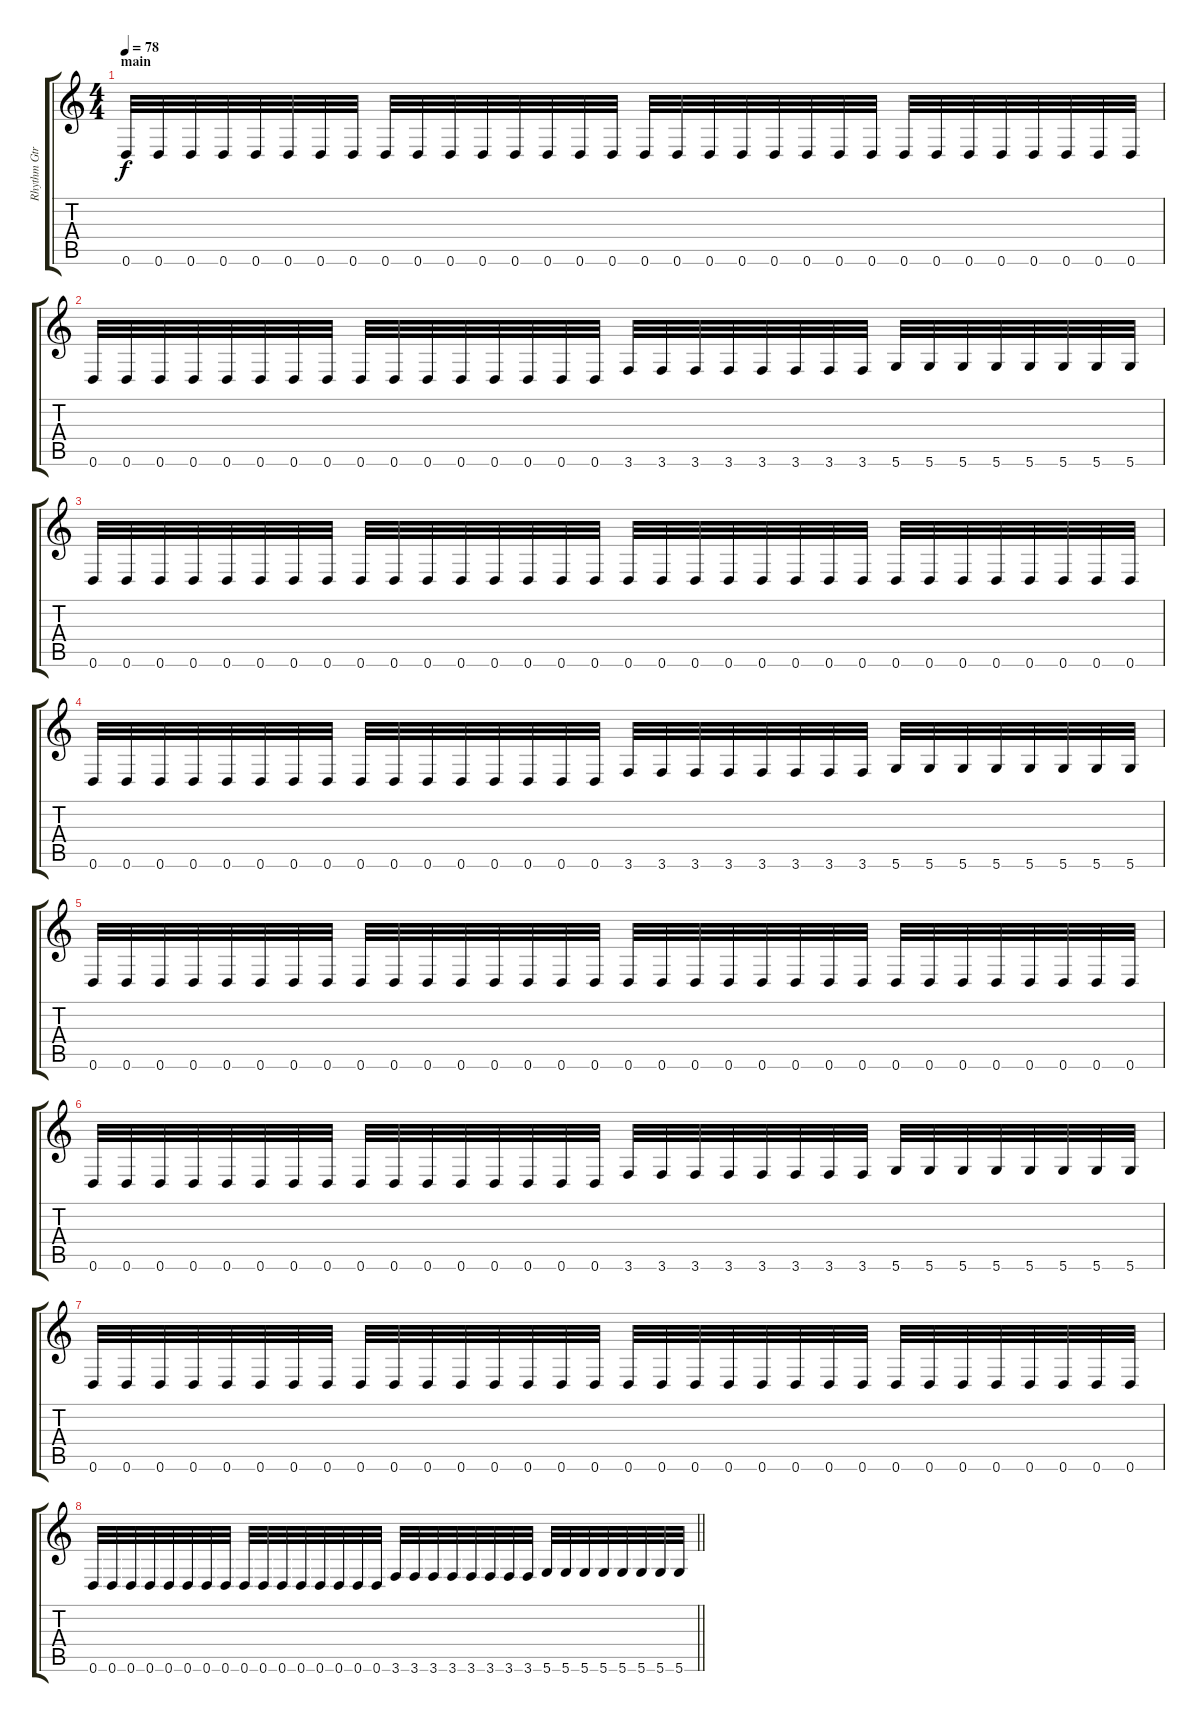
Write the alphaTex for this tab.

\track ("Rhythm Gtr" "Rhythm Gtr") {instrument distortionguitar}
\staff {score tabs}
\tuning (D4 A3 F3 C3 G2 D2) {hide}
\ts (4 4)
\section ("" "main")
\tempo 78
\clef g2
\ks c
0.6.32{dy f} 0.6.32 0.6.32 0.6.32 0.6.32 0.6.32 0.6.32 0.6.32 0.6.32 0.6.32 0.6.32 0.6.32 0.6.32 0.6.32 0.6.32 0.6.32 0.6.32 0.6.32 0.6.32 0.6.32 0.6.32 0.6.32 0.6.32 0.6.32 0.6.32 0.6.32 0.6.32 0.6.32 0.6.32 0.6.32 0.6.32 0.6.32 |
0.6.32 0.6.32 0.6.32 0.6.32 0.6.32 0.6.32 0.6.32 0.6.32 0.6.32 0.6.32 0.6.32 0.6.32 0.6.32 0.6.32 0.6.32 0.6.32 3.6.32 3.6.32 3.6.32 3.6.32 3.6.32 3.6.32 3.6.32 3.6.32 5.6.32 5.6.32 5.6.32 5.6.32 5.6.32 5.6.32 5.6.32 5.6.32 |
0.6.32 0.6.32 0.6.32 0.6.32 0.6.32 0.6.32 0.6.32 0.6.32 0.6.32 0.6.32 0.6.32 0.6.32 0.6.32 0.6.32 0.6.32 0.6.32 0.6.32 0.6.32 0.6.32 0.6.32 0.6.32 0.6.32 0.6.32 0.6.32 0.6.32 0.6.32 0.6.32 0.6.32 0.6.32 0.6.32 0.6.32 0.6.32 |
0.6.32 0.6.32 0.6.32 0.6.32 0.6.32 0.6.32 0.6.32 0.6.32 0.6.32 0.6.32 0.6.32 0.6.32 0.6.32 0.6.32 0.6.32 0.6.32 3.6.32 3.6.32 3.6.32 3.6.32 3.6.32 3.6.32 3.6.32 3.6.32 5.6.32 5.6.32 5.6.32 5.6.32 5.6.32 5.6.32 5.6.32 5.6.32 |
0.6.32 0.6.32 0.6.32 0.6.32 0.6.32 0.6.32 0.6.32 0.6.32 0.6.32 0.6.32 0.6.32 0.6.32 0.6.32 0.6.32 0.6.32 0.6.32 0.6.32 0.6.32 0.6.32 0.6.32 0.6.32 0.6.32 0.6.32 0.6.32 0.6.32 0.6.32 0.6.32 0.6.32 0.6.32 0.6.32 0.6.32 0.6.32 |
0.6.32 0.6.32 0.6.32 0.6.32 0.6.32 0.6.32 0.6.32 0.6.32 0.6.32 0.6.32 0.6.32 0.6.32 0.6.32 0.6.32 0.6.32 0.6.32 3.6.32 3.6.32 3.6.32 3.6.32 3.6.32 3.6.32 3.6.32 3.6.32 5.6.32 5.6.32 5.6.32 5.6.32 5.6.32 5.6.32 5.6.32 5.6.32 |
0.6.32 0.6.32 0.6.32 0.6.32 0.6.32 0.6.32 0.6.32 0.6.32 0.6.32 0.6.32 0.6.32 0.6.32 0.6.32 0.6.32 0.6.32 0.6.32 0.6.32 0.6.32 0.6.32 0.6.32 0.6.32 0.6.32 0.6.32 0.6.32 0.6.32 0.6.32 0.6.32 0.6.32 0.6.32 0.6.32 0.6.32 0.6.32 |
\barLineRight lightlight
0.6.32 0.6.32 0.6.32 0.6.32 0.6.32 0.6.32 0.6.32 0.6.32 0.6.32 0.6.32 0.6.32 0.6.32 0.6.32 0.6.32 0.6.32 0.6.32 3.6.32 3.6.32 3.6.32 3.6.32 3.6.32 3.6.32 3.6.32 3.6.32 5.6.32 5.6.32 5.6.32 5.6.32 5.6.32 5.6.32 5.6.32 5.6.32
